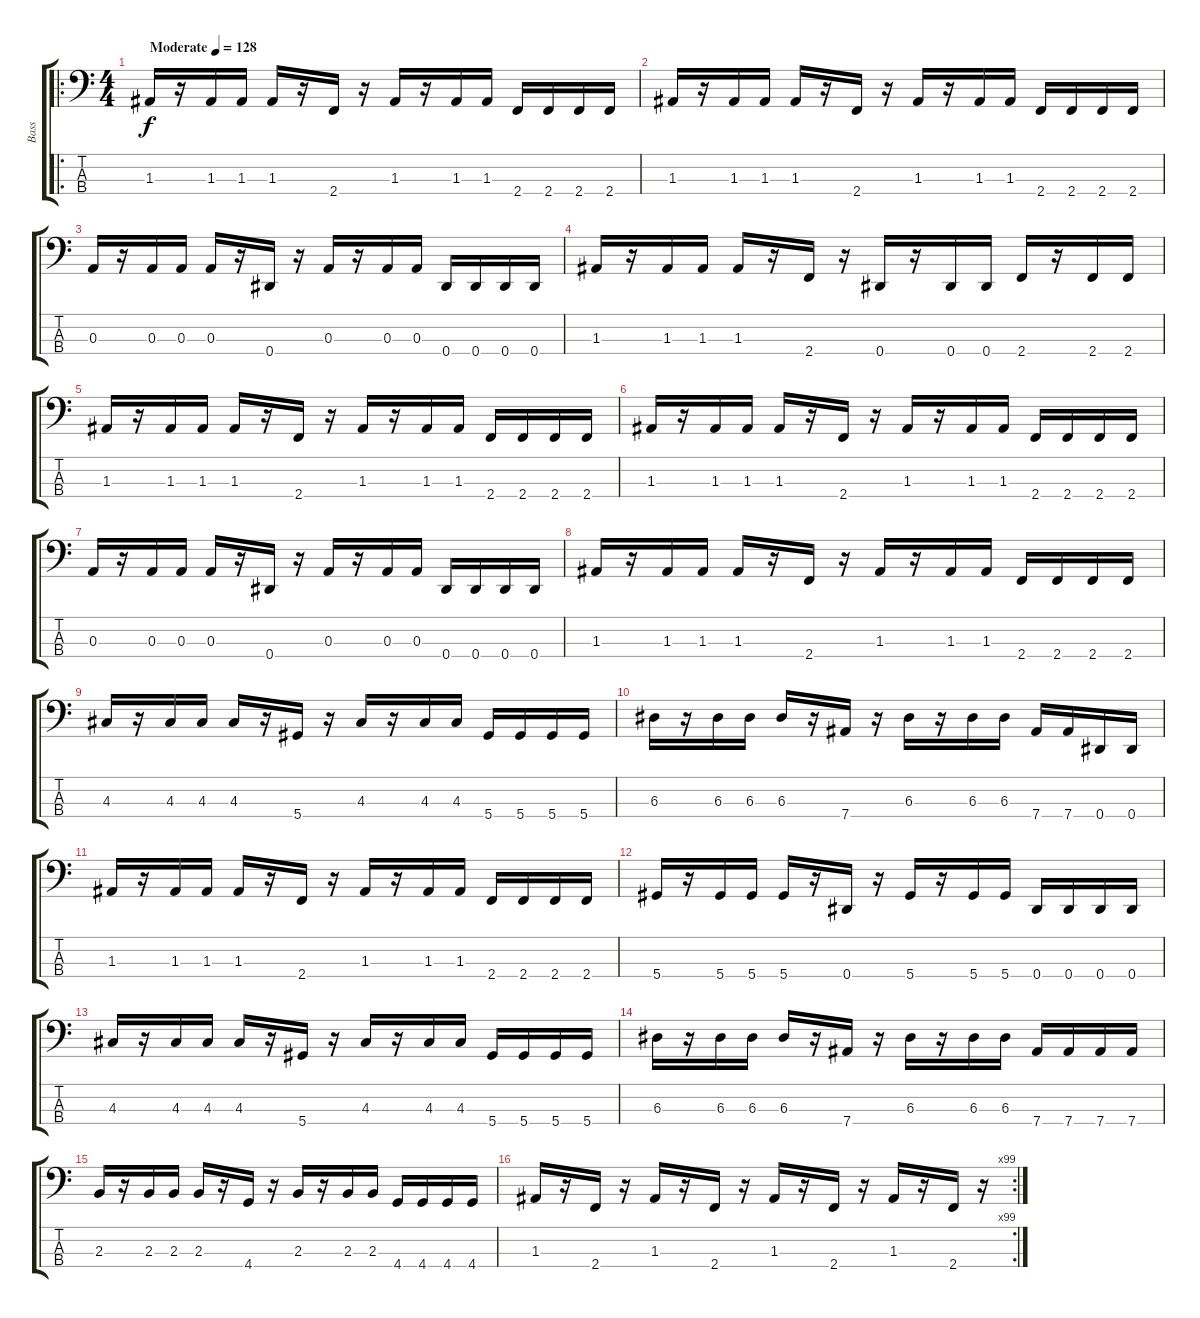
\track ("Bass" "Bass") {instrument electricbassfinger}
\staff {score tabs}
\tuning (G2 D2 A1 Eb1) {hide}
\ro
\ts (4 4)
\tempo (128 "Moderate")
\clef f4
\ks c
1.3.16{dy f instrument electricbassfinger} r.16 1.3.16 1.3.16 1.3.16 r.16 2.4.16 r.16 1.3.16 r.16 1.3.16 1.3.16 2.4.16 2.4.16 2.4.16 2.4.16 |
1.3.16 r.16 1.3.16 1.3.16 1.3.16 r.16 2.4.16 r.16 1.3.16 r.16 1.3.16 1.3.16 2.4.16 2.4.16 2.4.16 2.4.16 |
0.3.16 r.16 0.3.16 0.3.16 0.3.16 r.16 0.4.16 r.16 0.3.16 r.16 0.3.16 0.3.16 0.4.16 0.4.16 0.4.16 0.4.16 |
1.3.16 r.16 1.3.16 1.3.16 1.3.16 r.16 2.4.16 r.16 0.4.16 r.16 0.4.16 0.4.16 2.4.16 r.16 2.4.16 2.4.16 |
1.3.16 r.16 1.3.16 1.3.16 1.3.16 r.16 2.4.16 r.16 1.3.16 r.16 1.3.16 1.3.16 2.4.16 2.4.16 2.4.16 2.4.16 |
1.3.16 r.16 1.3.16 1.3.16 1.3.16 r.16 2.4.16 r.16 1.3.16 r.16 1.3.16 1.3.16 2.4.16 2.4.16 2.4.16 2.4.16 |
0.3.16 r.16 0.3.16 0.3.16 0.3.16 r.16 0.4.16 r.16 0.3.16 r.16 0.3.16 0.3.16 0.4.16 0.4.16 0.4.16 0.4.16 |
1.3.16 r.16 1.3.16 1.3.16 1.3.16 r.16 2.4.16 r.16 1.3.16 r.16 1.3.16 1.3.16 2.4.16 2.4.16 2.4.16 2.4.16 |
4.3.16 r.16 4.3.16 4.3.16 4.3.16 r.16 5.4.16 r.16 4.3.16 r.16 4.3.16 4.3.16 5.4.16 5.4.16 5.4.16 5.4.16 |
6.3.16 r.16 6.3.16 6.3.16 6.3.16 r.16 7.4.16 r.16 6.3.16 r.16 6.3.16 6.3.16 7.4.16 7.4.16 0.4.16 0.4.16 |
1.3.16 r.16 1.3.16 1.3.16 1.3.16 r.16 2.4.16 r.16 1.3.16 r.16 1.3.16 1.3.16 2.4.16 2.4.16 2.4.16 2.4.16 |
5.4.16 r.16 5.4.16 5.4.16 5.4.16 r.16 0.4.16 r.16 5.4.16 r.16 5.4.16 5.4.16 0.4.16 0.4.16 0.4.16 0.4.16 |
4.3.16 r.16 4.3.16 4.3.16 4.3.16 r.16 5.4.16 r.16 4.3.16 r.16 4.3.16 4.3.16 5.4.16 5.4.16 5.4.16 5.4.16 |
6.3.16 r.16 6.3.16 6.3.16 6.3.16 r.16 7.4.16 r.16 6.3.16 r.16 6.3.16 6.3.16 7.4.16 7.4.16 7.4.16 7.4.16 |
2.3.16 r.16 2.3.16 2.3.16 2.3.16 r.16 4.4.16 r.16 2.3.16 r.16 2.3.16 2.3.16 4.4.16 4.4.16 4.4.16 4.4.16 |
\rc 99
1.3.16 r.16 2.4.16 r.16 1.3.16 r.16 2.4.16 r.16 1.3.16 r.16 2.4.16 r.16 1.3.16 r.16 2.4.16 r.16
